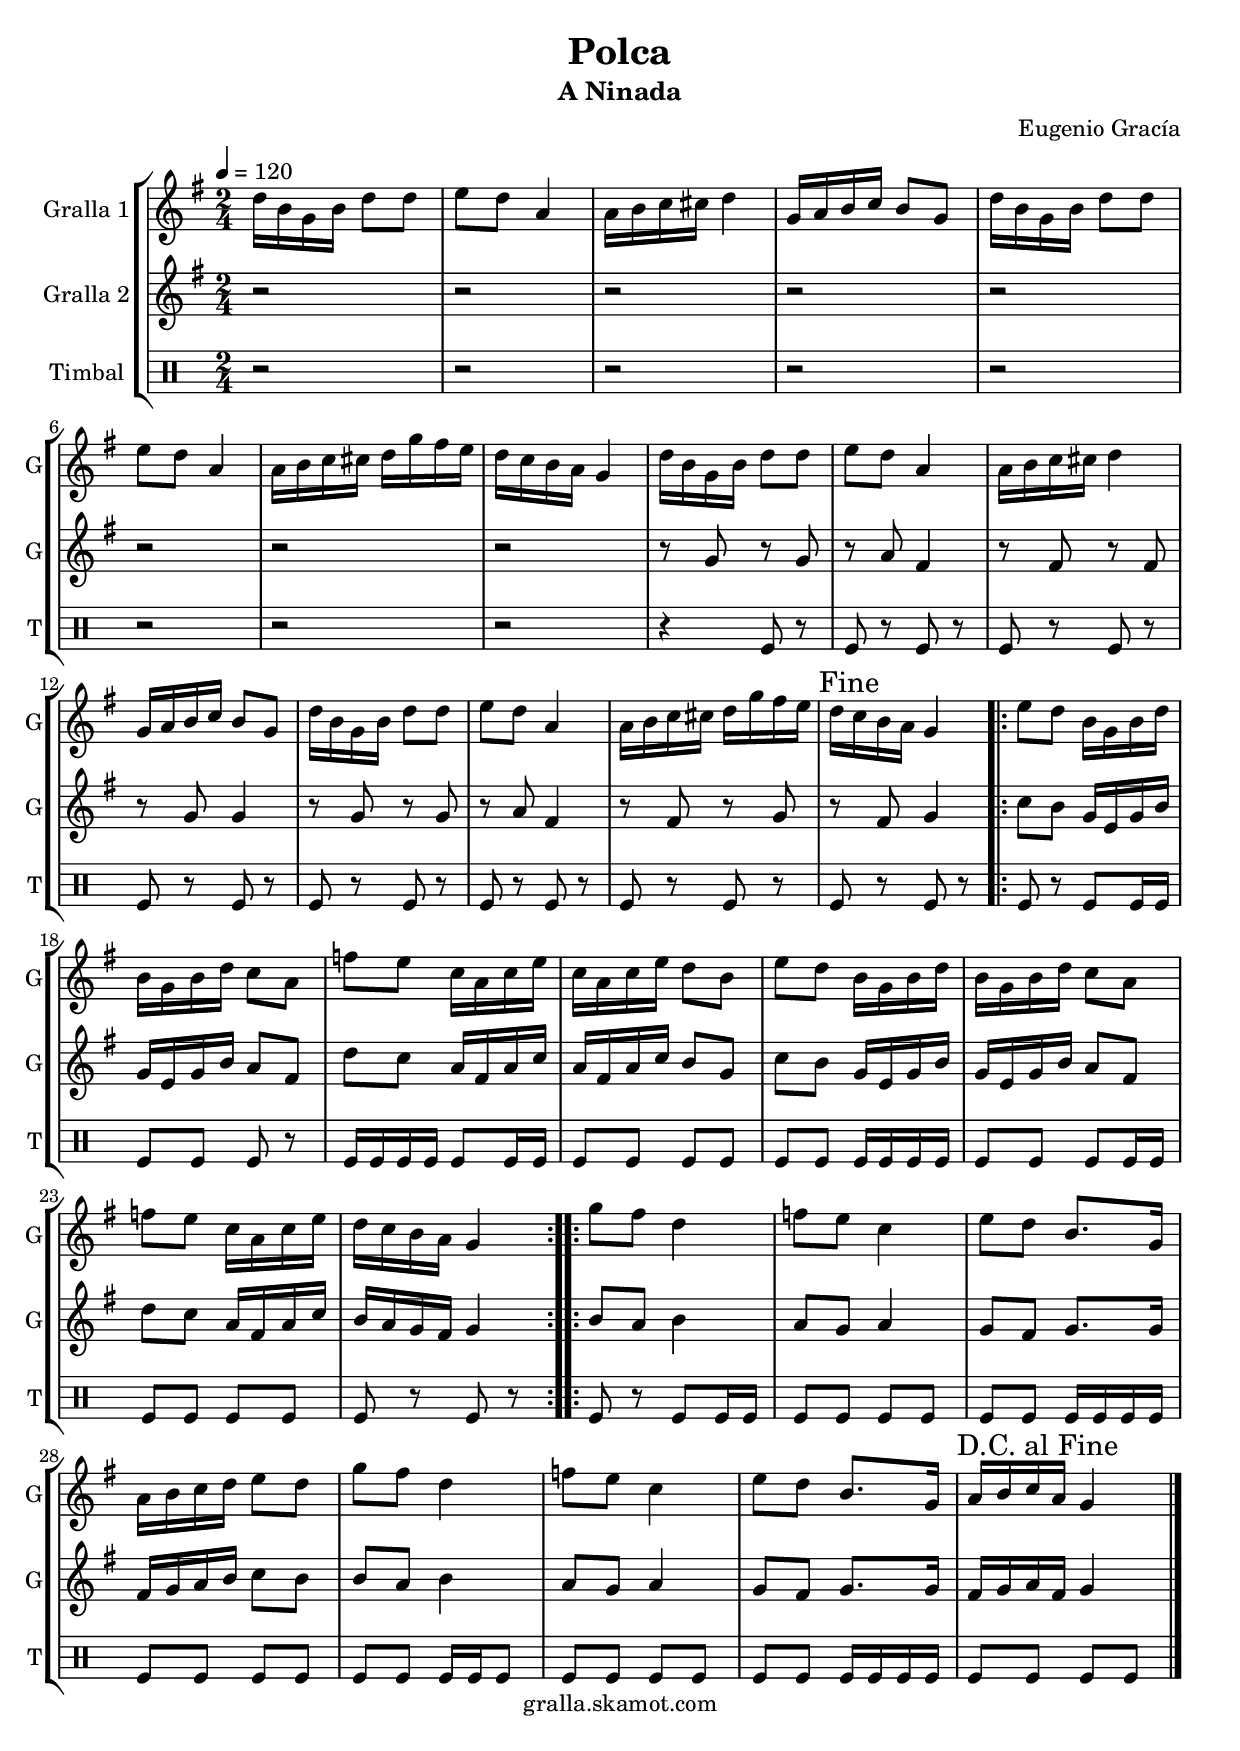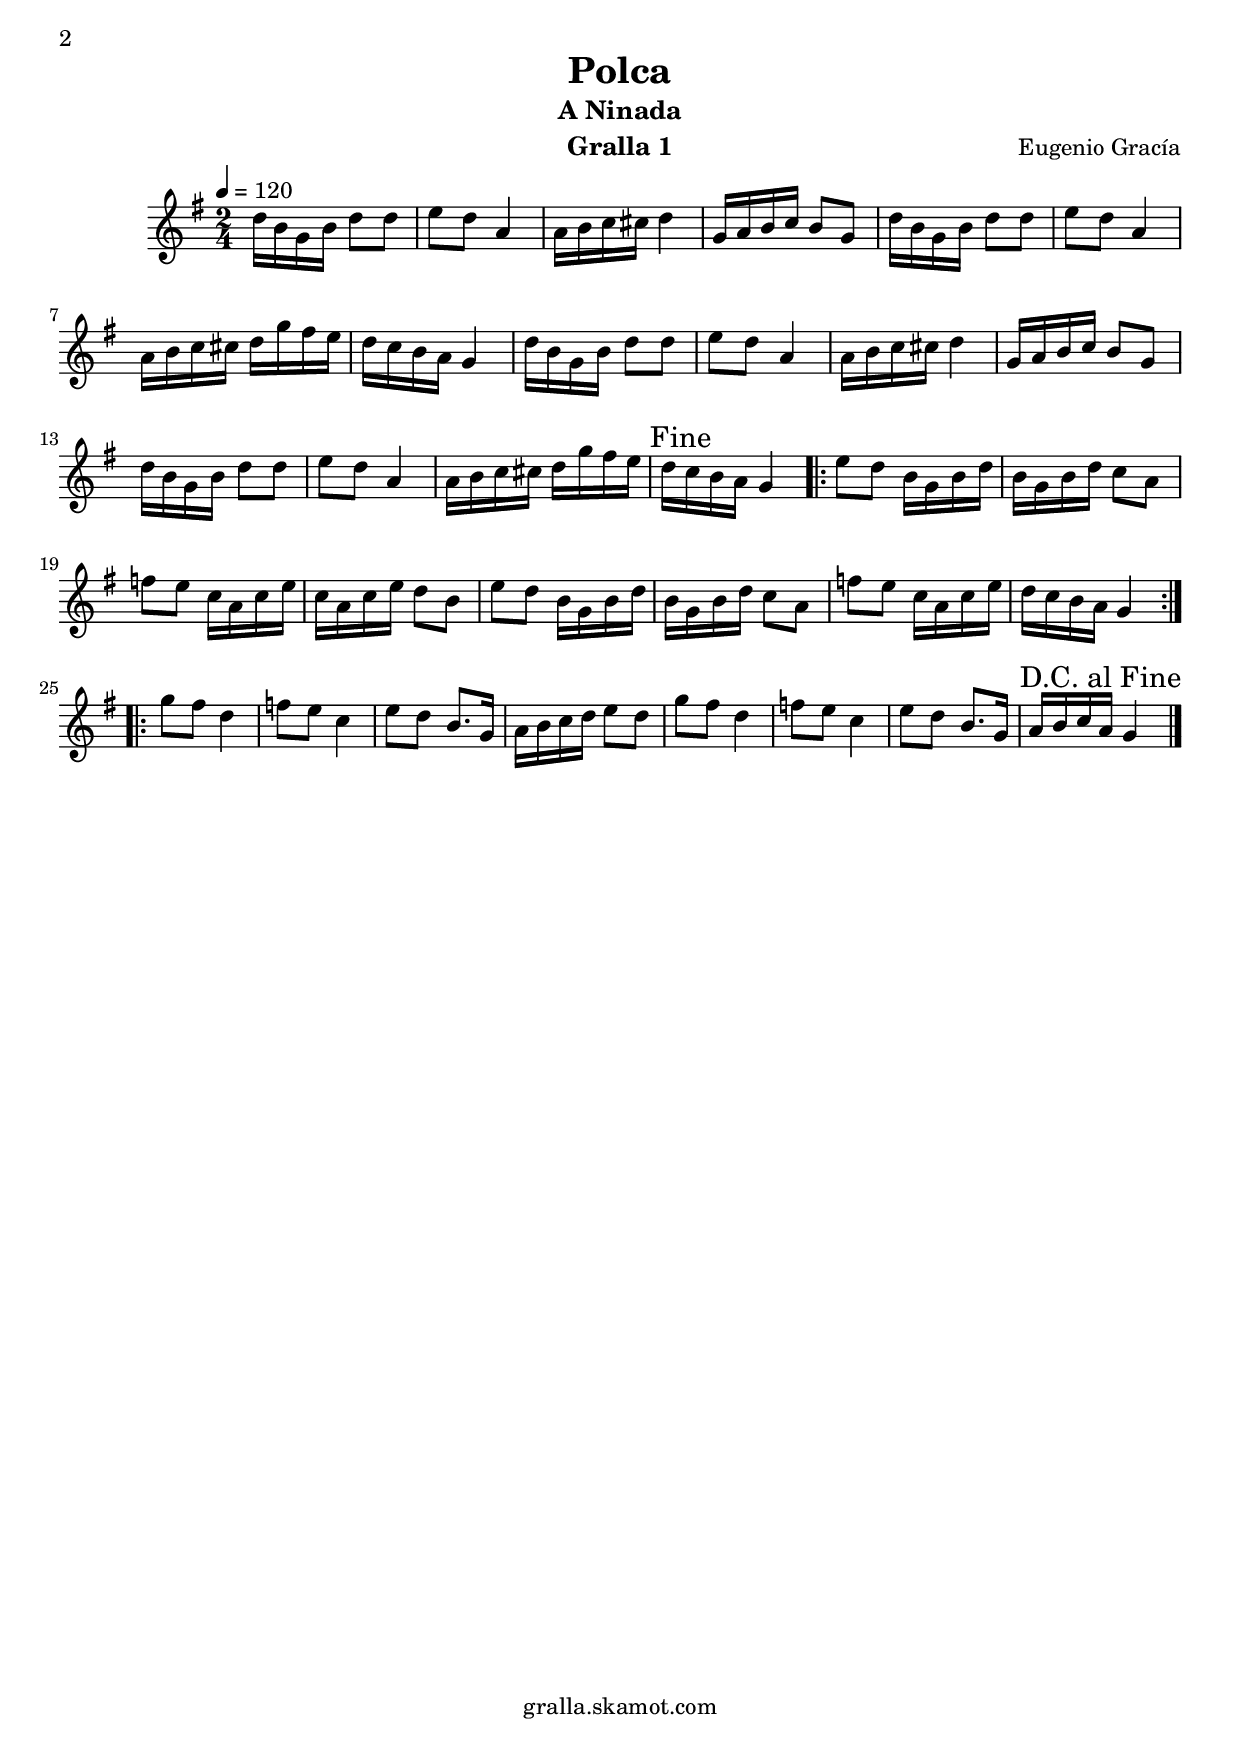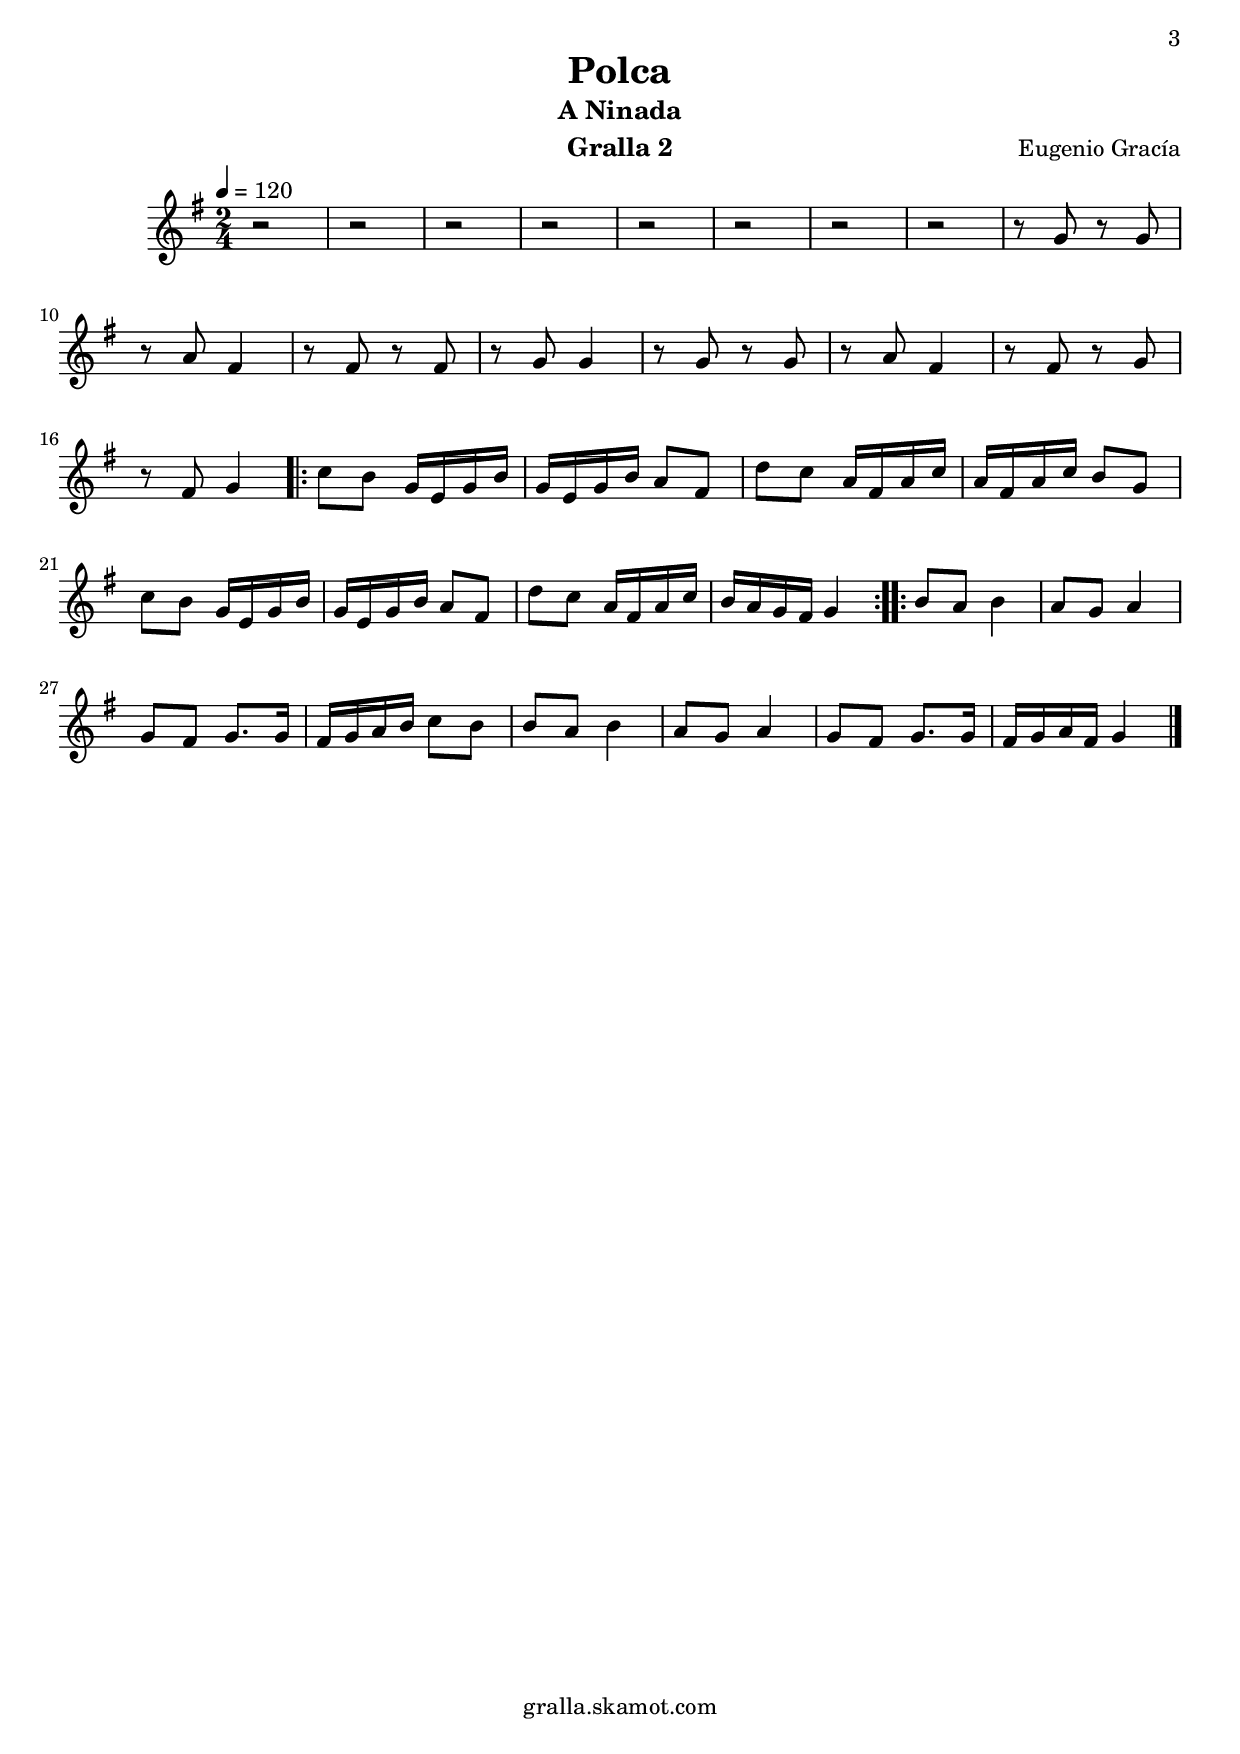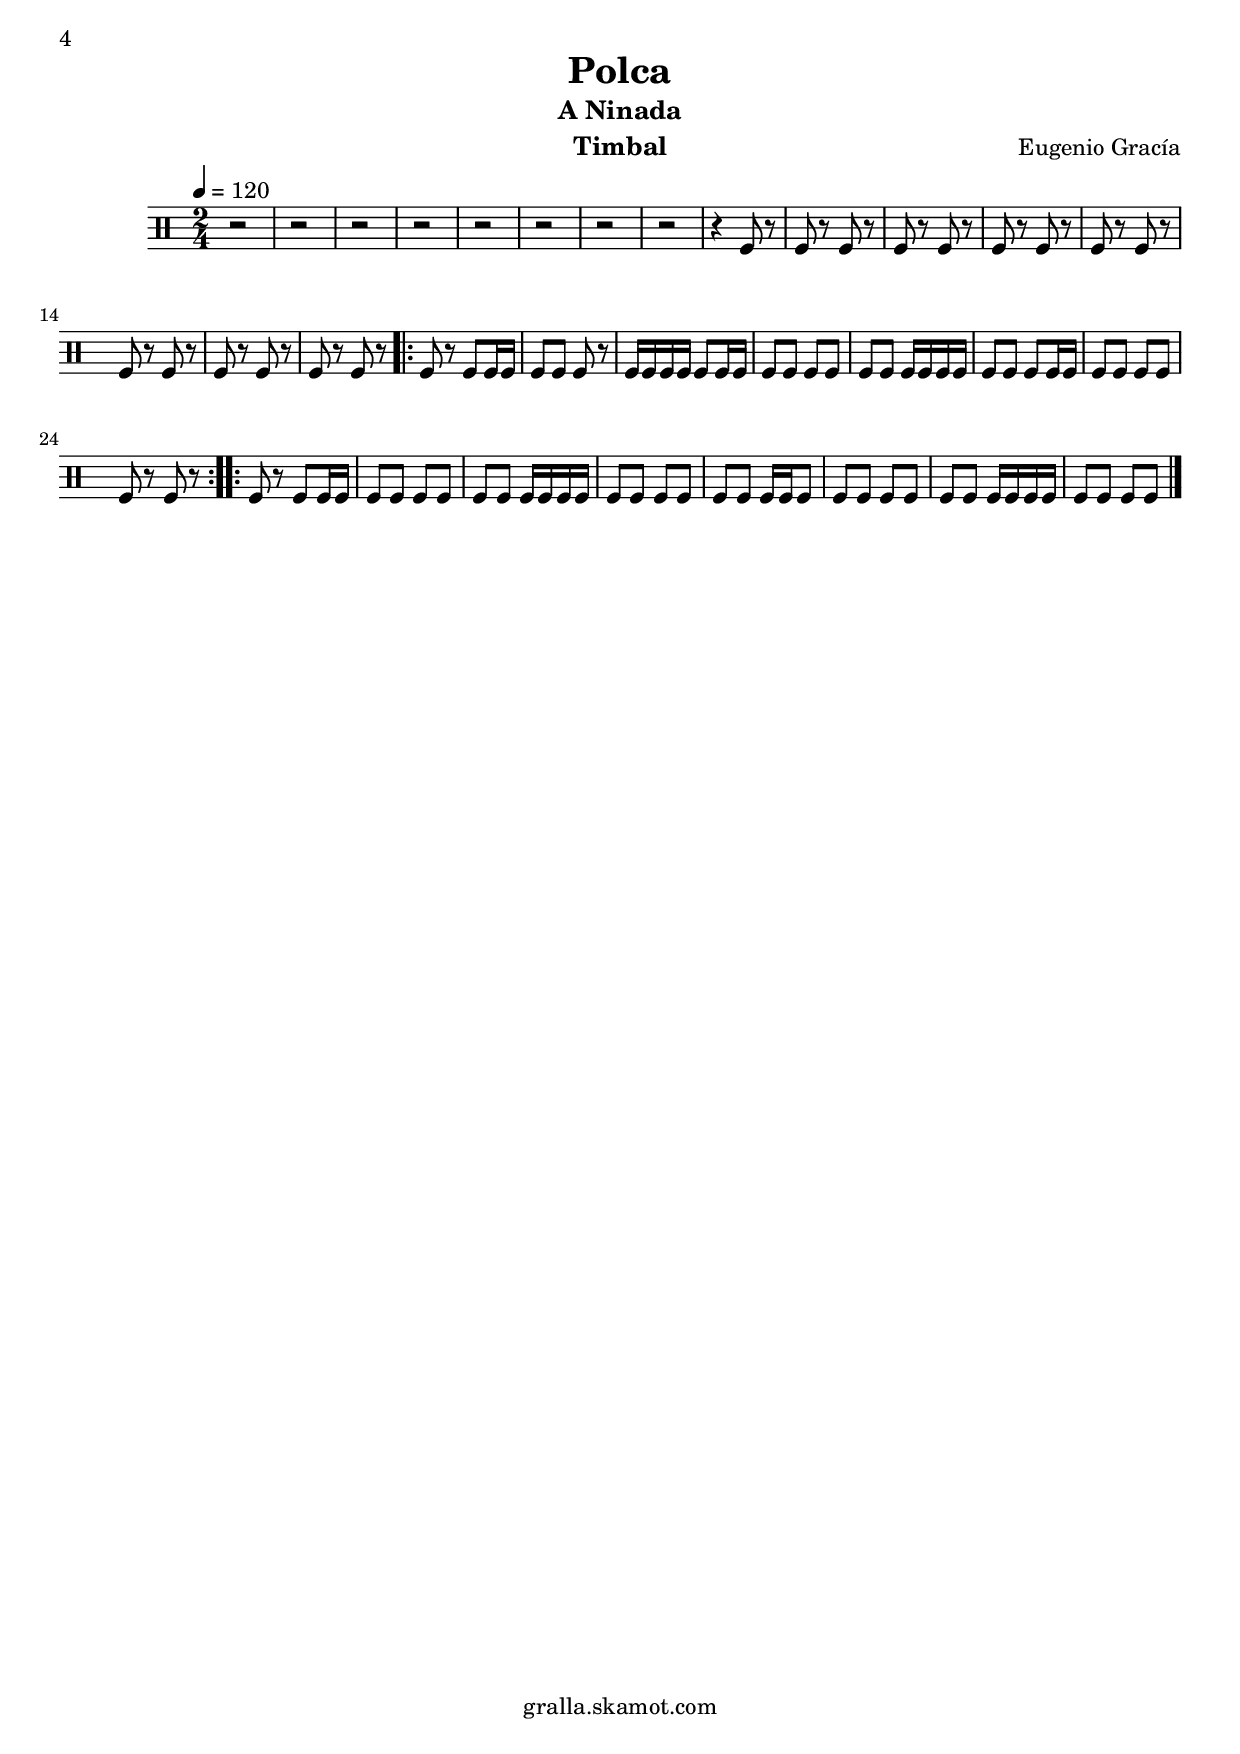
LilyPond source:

\version "2.16.2"

\header {
  dedication=""
  title="Polca"
  subtitle="A Ninada"
  subsubtitle=""
  poet=""
  meter=""
  piece=""
  composer="Eugenio Gracía"
  arranger=""
  opus=""
  instrument=""
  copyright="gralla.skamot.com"
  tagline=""
}

liniaroAa =
\relative d''
{
  \tempo 4=120
  \clef treble
  \key g \major
  \time 2/4
  d16 b g b d8 d  |
  e8 d a4  |
  a16 b c cis d4  |
  g,16 a b c b8 g  |
  %05
  d'16 b g b d8 d  |
  e8 d a4  |
  a16 b c cis d g fis e  |
  d16 c b a g4  |
  d'16 b g b d8 d  |
  %10
  e8 d a4  |
  a16 b c cis d4  |
  g,16 a b c b8 g  |
  d'16 b g b d8 d  |
  e8 d a4  |
  %15
  a16 b c cis d g fis e  |
  \mark "Fine" d16 c b a g4  |
  \repeat volta 2 { e'8 d b16 g b d  |
  b16 g b d c8 a  |
  f'8 e c16 a c e  |
  %20
  c16 a c e d8 b  |
  e8 d b16 g b d  |
  b16 g b d c8 a  |
  f'8 e c16 a c e  |
  d16 c b a g4  | }
  %25
  \repeat volta 2 { g'8 fis d4  |
  f8 e c4  |
  e8 d b8. g16  |
  a16 b c d e8 d  |
  g8 fis d4  |
  %30
  f8 e c4  |
  e8 d b8. g16  |
  \mark "D.C. al Fine" a16 b c a g4  \bar "|."
  }
}

liniaroAb =
\relative g'
{
  \tempo 4=120
  \clef treble
  \key g \major
  \time 2/4
  r2  |
  r2  |
  r2  |
  r2  |
  %05
  r2  |
  r2  |
  r2  |
  r2  |
  r8 g r g  |
  %10
  r8 a fis4  |
  r8 fis r fis  |
  r8 g g4  |
  r8 g r g  |
  r8 a fis4  |
  %15
  r8 fis r g  |
  r8 fis g4  |
  \repeat volta 2 { c8 b g16 e g b  |
  g16 e g b a8 fis  |
  d'8 c a16 fis a c  |
  %20
  a16 fis a c b8 g  |
  c8 b g16 e g b  |
  g16 e g b a8 fis  |
  d'8 c a16 fis a c  |
  b16 a g fis g4  | }
  %25
  \repeat volta 2 { b8 a b4  |
  a8 g a4  |
  g8 fis g8. g16  |
  fis16 g a b c8 b  |
  b8 a b4  |
  %30
  a8 g a4  |
  g8 fis g8. g16  |
  fis16 g a fis g4  \bar "|."
  }
}

liniaroAc =
\drummode
{
  \tempo 4=120
  \time 2/4
  r2  |
  r2  |
  r2  |
  r2  |
  %05
  r2  |
  r2  |
  r2  |
  r2  |
  r4 tomfl8 r  |
  %10
  tomfl8 r tomfl r  |
  tomfl8 r tomfl r  |
  tomfl8 r tomfl r  |
  tomfl8 r tomfl r  |
  tomfl8 r tomfl r  |
  %15
  tomfl8 r tomfl r  |
  tomfl8 r tomfl r  |
  \repeat volta 2 { tomfl8 r tomfl tomfl16 tomfl  |
  tomfl8 tomfl tomfl r  |
  tomfl16 tomfl tomfl tomfl tomfl8 tomfl16 tomfl  |
  %20
  tomfl8 tomfl tomfl tomfl  |
  tomfl8 tomfl tomfl16 tomfl tomfl tomfl  |
  tomfl8 tomfl tomfl tomfl16 tomfl  |
  tomfl8 tomfl tomfl tomfl  |
  tomfl8 r tomfl r  | }
  %25
  \repeat volta 2 { tomfl8 r tomfl tomfl16 tomfl  |
  tomfl8 tomfl tomfl tomfl  |
  tomfl8 tomfl tomfl16 tomfl tomfl tomfl  |
  tomfl8 tomfl tomfl tomfl  |
  tomfl8 tomfl tomfl16 tomfl tomfl8  |
  %30
  tomfl8 tomfl tomfl tomfl  |
  tomfl8 tomfl tomfl16 tomfl tomfl tomfl  |
  tomfl8 tomfl tomfl tomfl  \bar "|."
  }
}

\bookpart {
  \score {
    \new StaffGroup {
      \override Score.RehearsalMark #'self-alignment-X = #LEFT
      <<
        \new Staff \with {instrumentName = #"Gralla 1" shortInstrumentName = #"G"} \liniaroAa
        \new Staff \with {instrumentName = #"Gralla 2" shortInstrumentName = #"G"} \liniaroAb
        \new DrumStaff \with {instrumentName = #"Timbal" shortInstrumentName = #"T"} \liniaroAc
      >>
    }
    \layout {}
  }
  \score { \unfoldRepeats
    \new StaffGroup {
      \override Score.RehearsalMark #'self-alignment-X = #LEFT
      <<
        \new Staff \with {instrumentName = #"Gralla 1" shortInstrumentName = #"G"} \liniaroAa
        \new Staff \with {instrumentName = #"Gralla 2" shortInstrumentName = #"G"} \liniaroAb
        \new DrumStaff \with {instrumentName = #"Timbal" shortInstrumentName = #"T"} \liniaroAc
      >>
    }
    \midi {
      \set Staff.midiInstrument = "oboe"
      \set DrumStaff.midiInstrument = "drums"
    }
  }
}

\bookpart {
  \header {instrument="Gralla 1"}
  \score {
    \new StaffGroup {
      \override Score.RehearsalMark #'self-alignment-X = #LEFT
      <<
        \new Staff \liniaroAa
      >>
    }
    \layout {}
  }
  \score { \unfoldRepeats
    \new StaffGroup {
      \override Score.RehearsalMark #'self-alignment-X = #LEFT
      <<
        \new Staff \liniaroAa
      >>
    }
    \midi {
      \set Staff.midiInstrument = "oboe"
      \set DrumStaff.midiInstrument = "drums"
    }
  }
}

\bookpart {
  \header {instrument="Gralla 2"}
  \score {
    \new StaffGroup {
      \override Score.RehearsalMark #'self-alignment-X = #LEFT
      <<
        \new Staff \liniaroAb
      >>
    }
    \layout {}
  }
  \score { \unfoldRepeats
    \new StaffGroup {
      \override Score.RehearsalMark #'self-alignment-X = #LEFT
      <<
        \new Staff \liniaroAb
      >>
    }
    \midi {
      \set Staff.midiInstrument = "oboe"
      \set DrumStaff.midiInstrument = "drums"
    }
  }
}

\bookpart {
  \header {instrument="Timbal"}
  \score {
    \new StaffGroup {
      \override Score.RehearsalMark #'self-alignment-X = #LEFT
      <<
        \new DrumStaff \liniaroAc
      >>
    }
    \layout {}
  }
  \score { \unfoldRepeats
    \new StaffGroup {
      \override Score.RehearsalMark #'self-alignment-X = #LEFT
      <<
        \new DrumStaff \liniaroAc
      >>
    }
    \midi {
      \set Staff.midiInstrument = "oboe"
      \set DrumStaff.midiInstrument = "drums"
    }
  }
}

